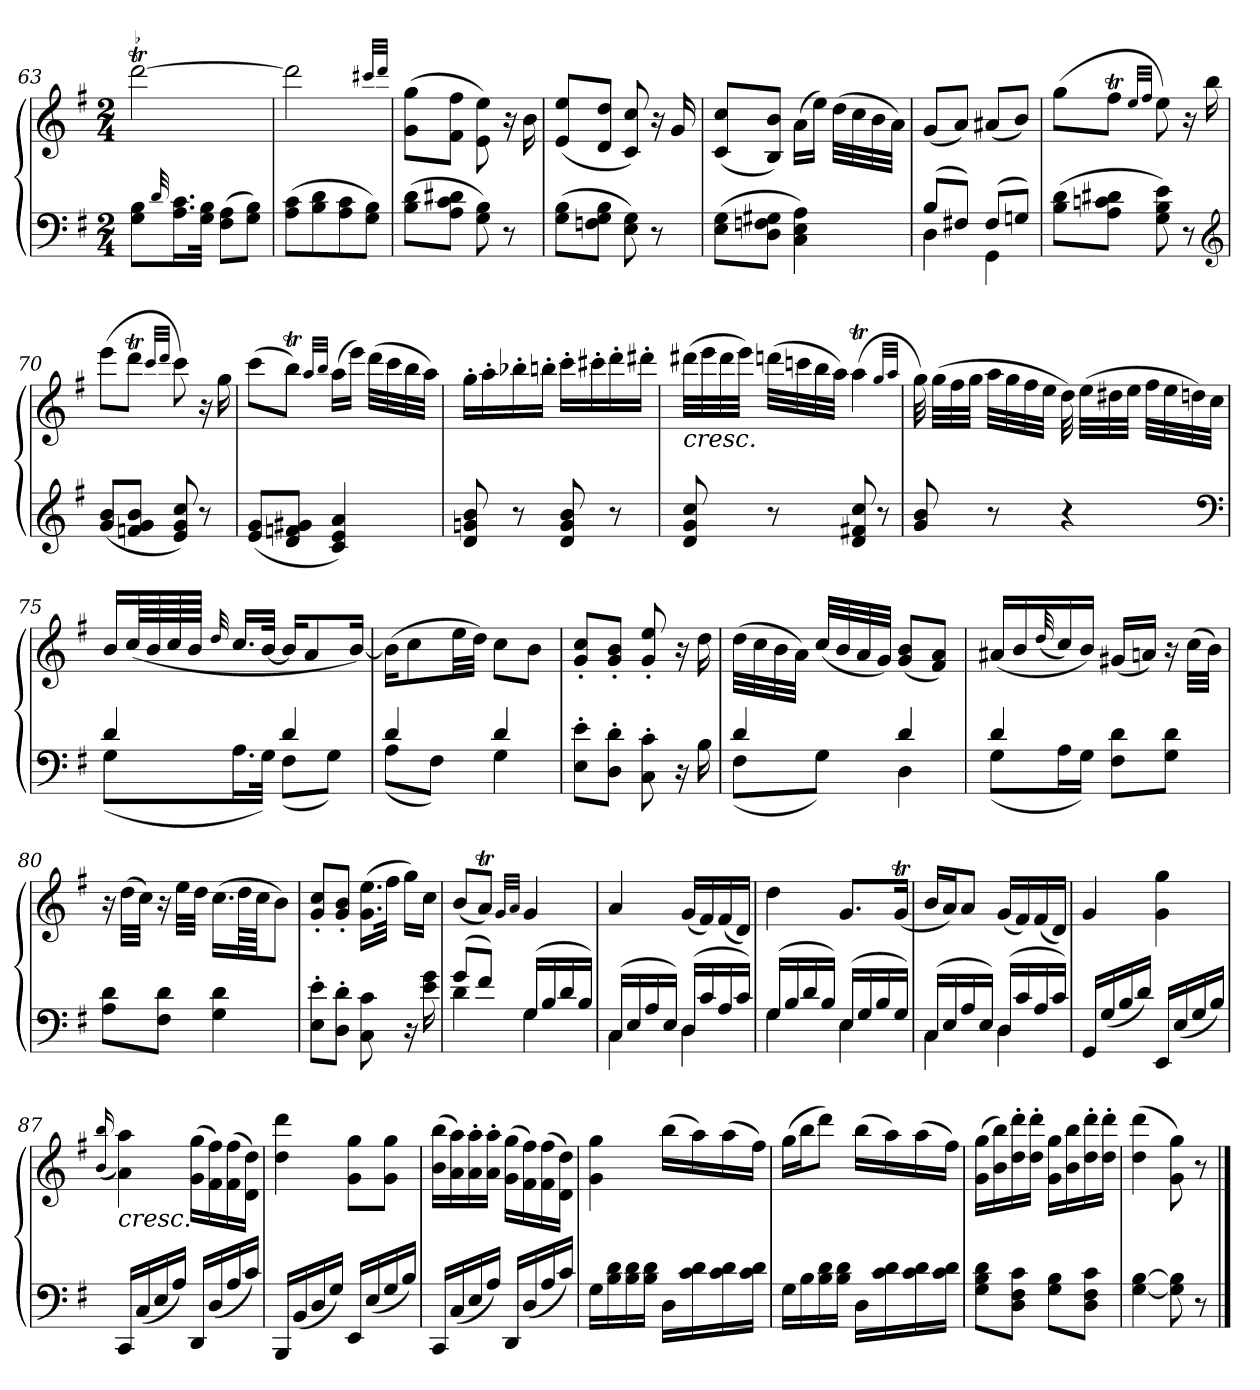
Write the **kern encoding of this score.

**kern	**kern
*part1	*part1
*staff2	*staff1
*clefF4	*clefG2
*k[f#]	*k[f#]
*G:	*G:
*M2/4	*M2/4
=63	=63
!	!LO:TR:acc=-
8G 8BL	[2dddt
32qqd/	.
16.A 16.cL	.
32G 32BJJk	.
(8F# 8AL	.
8G 8BJ)	.
=64	=64
(8A 8cL	2ddd]
8B 8d	.
8A 8c	.
8G 8BJ)	.
.	32qccc#X/LLL
.	32qddd/JJJ
=65	=65
(8B 8dL	(8g 8ggL
8A 8c 8d#XJ	8f# 8ff#J
8G 8B)	8e\ 8ee\)
8r	16r
.	16b
=66	=66
(8G 8BL	(8e 8eeL
8Fn 8G 8BJ	8d 8ddJ
8E 8G)	8c 8cc)
8r	16r
.	16g
=67	=67
(8E 8GL	(8c 8ccL
8D 8Fn 8G#XJ	8B 8bJ)
4C 4E 4A)	(16aLL
.	16eeJJ)
.	(32ddLLL
.	32cc
.	32b
.	32aJJJ)
=68	=68
*^	*
(8BL	4D	(8gL
8F#XJ)	.	8aJ)
(8F#L	4GG	(8a#XL
8GnJ)	.	8bJ)
*v	*v	*
=69	=69
(8B 8dL	(8ggL
8A 8cn 8d#XJ	8ff#tJ
.	32qee/LLL
.	32qff#/JJJ
8G 8B 8e)	8ee)
8r	16r
.	16bb
*clefG2	*
=70	=70
(8g 8bL	(8eeeL
8fn 8g 8bJ	8dddTJ
.	32qccc/LLL
.	32qddd/JJJ
8e 8g 8cc)	8ccc)
8r	16r
.	16gg
=71	=71
(8e 8gL	(8cccL
8d 8fn 8g#XJ	8bbtJ)
.	32qaa/LLL
.	32qbb/JJJ
4c 4e 4a)	(16aaLL
.	16eeeJJ)
.	(32dddLLL
.	32ccc
.	32bb
.	32aaJJJ)
=72	=72
8d 8gn 8b	16gg'LL
.	16aa'
8r	16bb-X'
.	16bbn'JJ
8d 8g 8b	16ccc'LL
.	16ccc#X'
8r	16ddd'
.	16ddd#X'JJ
=73	=73
!	!LO:TX:b:i:t=cresc.
8d 8g 8cc	(32ddd#XLLL
.	32eee
.	32ddd#
.	32eeeJJJ)
8r	(32dddnLLL
.	32cccn
.	32bb
.	32aaJJJ)
8d 8f#X 8cc	(4aaT
8r	.
.	32qgg/LLL
.	32qaa/JJJ
=74	=74
8g 8b	32gg)
.	(32ggLLL
.	32ff#
.	32ggJJJ
8r	32aaLLL
.	32gg
.	32ff#
.	32eeJJJ
4r	32dd)
.	(32eeLLL
.	32dd#X
.	32eeJJJ
.	32ff#LLL
.	32ee
.	32ddn)
.	32ccJJJ
*clefF4	*
=75	=75
*^	*
4d	(8GL	16b/LL
.	.	(64cc/LL
.	.	64b/
.	.	64cc/
.	.	64b/JJJJ
.	.	32qqdd/
.	16.AL	16.cc/LL
.	32GJJk)	[32b/JJk
4d	(8F#L	16bKL]
.	.	8a
.	8GJ)	.
.	.	[16bJk)
=76	=76	=76
4d	(8AL	(16bKL]
.	.	8cc
.	8F#J)	.
.	.	32eeLL
.	.	32ddJJJ)
4d	4G	8ccL
.	.	8bJ
*v	*v	*
=77	=77
8E' 8e'L	8g' 8cc'L
8D' 8d'J	8g' 8b'J
8C' 8c'	8g'/ 8ee'/
16r	16r
16B	16dd
=78	=78
*^	*
4d	(8F#L	(32ddLLL
.	.	32cc
.	.	32b
.	.	32aJJJ)
.	8GJ)	(32ccLLL
.	.	32b
.	.	32a
.	.	32gJJJ)
4d	4D	(8g 8bL
.	.	8f# 8aJ)
=79	=79	=79
4d	(8GL	(16a#X/LL
.	.	16b/
.	.	(32qqdd/
.	16AL	16cc/)
.	16GJJ)	16b/JJ)
4ryy	8F# 8dL	(16g#XLL
.	.	16anJJ)
.	8G 8dJ	16r
.	.	(32ccLLL
.	.	32bJJJ)
*v	*v	*
=80	=80
8A 8dL	16r
.	(32ddLLL
.	32ccJJJ)
8F# 8dJ	16r
.	32eeLLL
.	32ddJJJ
4G 4d	(16.ccLL
.	64ddLL
.	64ccJJJ
.	8bJ)
=81	=81
8E' 8e'L	8g' 8cc'L
8D' 8d'J	8g' 8b'J
8C 8c	(16.g 16.eeLL
.	32ff#JJk
16r	16ggLL)
16e 16g	16ccJJ
=82	=82
*^	*
(8gL	4d	(8bL
8f#J)	.	8aTJ)
.	.	32qg/LLL
.	.	32qa/JJJ
(16GLL	4G	4g
16B	.	.
16d	.	.
16BJJ)	.	.
=83	=83	=83
(16CLL	4C	4a
16E	.	.
16A	.	.
16EJJ)	.	.
(16DLL	4D	(16gLL
16c	.	16f#)
16A	.	(16f#
16cJJ)	.	16dJJ)
=84	=84	=84
(16GLL	4G	4dd
16B	.	.
16d	.	.
16BJJ)	.	.
(16ELL	4E	8.gL
16G	.	.
16B	.	.
16GJJ)	.	(16gTJk
=85	=85	=85
(16CLL	4C	16bLL
16E	.	16aJ)
16A	.	8aJ
16EJJ)	.	.
(16DLL	4D	(16gLL
16c	.	16f#)
16A	.	(16f#
16cJJ)	.	16dJJ)
*v	*v	*
=86	=86
16GG/LL	4g
(>16G/	.
16B/	.
16d/JJ)	.
16EE/LL	4g 4gg
(>16E/	.
16G/	.
16B/JJ)	.
=87	=87
.	(16qqb/ 16qqbb/
!	!LO:TX:b:i:t=cresc.
16CCLL	4a 4aa)
(>16C	.
16E	.
16AJJ)	.
16DD/LL	(16g 16ggLL
(>16D/	16f# 16ff#)
16A/	(16f# 16ff#
16c/JJ)	16d 16ddJJ)
=88	=88
16BBBLL	4dd 4ddd
(>16BB/	.
16D/	.
16G/JJ)	.
16EE/LL	8g 8ggL
(>16E/	.
16G/	8g 8ggJ
16B/JJ)	.
=89	=89
16CCLL	(16b 16bbLL
(>16C	16a 16aa)
16E	16a' 16aa'
16AJJ)	16a' 16aa'JJ
16DD/LL	(16g 16ggLL
(>16D/	16f# 16ff#)
16A/	(16f# 16ff#
16c/JJ)	16d 16ddJJ)
=90	=90
16GLL	4g 4gg
16B 16d	.
16B 16d	.
16B 16dJJ	.
16DLL	(16bbLL
16c 16d	16aa)
16c 16d	(16aa
16c 16dJJ	16ff#JJ)
=91	=91
16GLL	(16ggLL
16B	16bbJ
16B 16d	8dddJ)
16B 16dJJ	.
16DLL	(16bbLL
16c 16d	16aa)
16c 16d	(16aa
16c 16dJJ	16ff#JJ)
=92	=92
8G 8B 8dL	(16g 16ggLL
.	16b 16bb)
8D 8F# 8cJ	16dd' 16ddd'
.	16dd' 16ddd'JJ
8G 8BL	16g 16ggLL
.	16b 16bb
8D 8F# 8cJ	16dd' 16ddd'
.	16dd' 16ddd'JJ
=93	=93
[4G [4B	(4dd 4ddd
8G] 8B]	8g 8gg)
8r	8r
==	==
*-	*-
